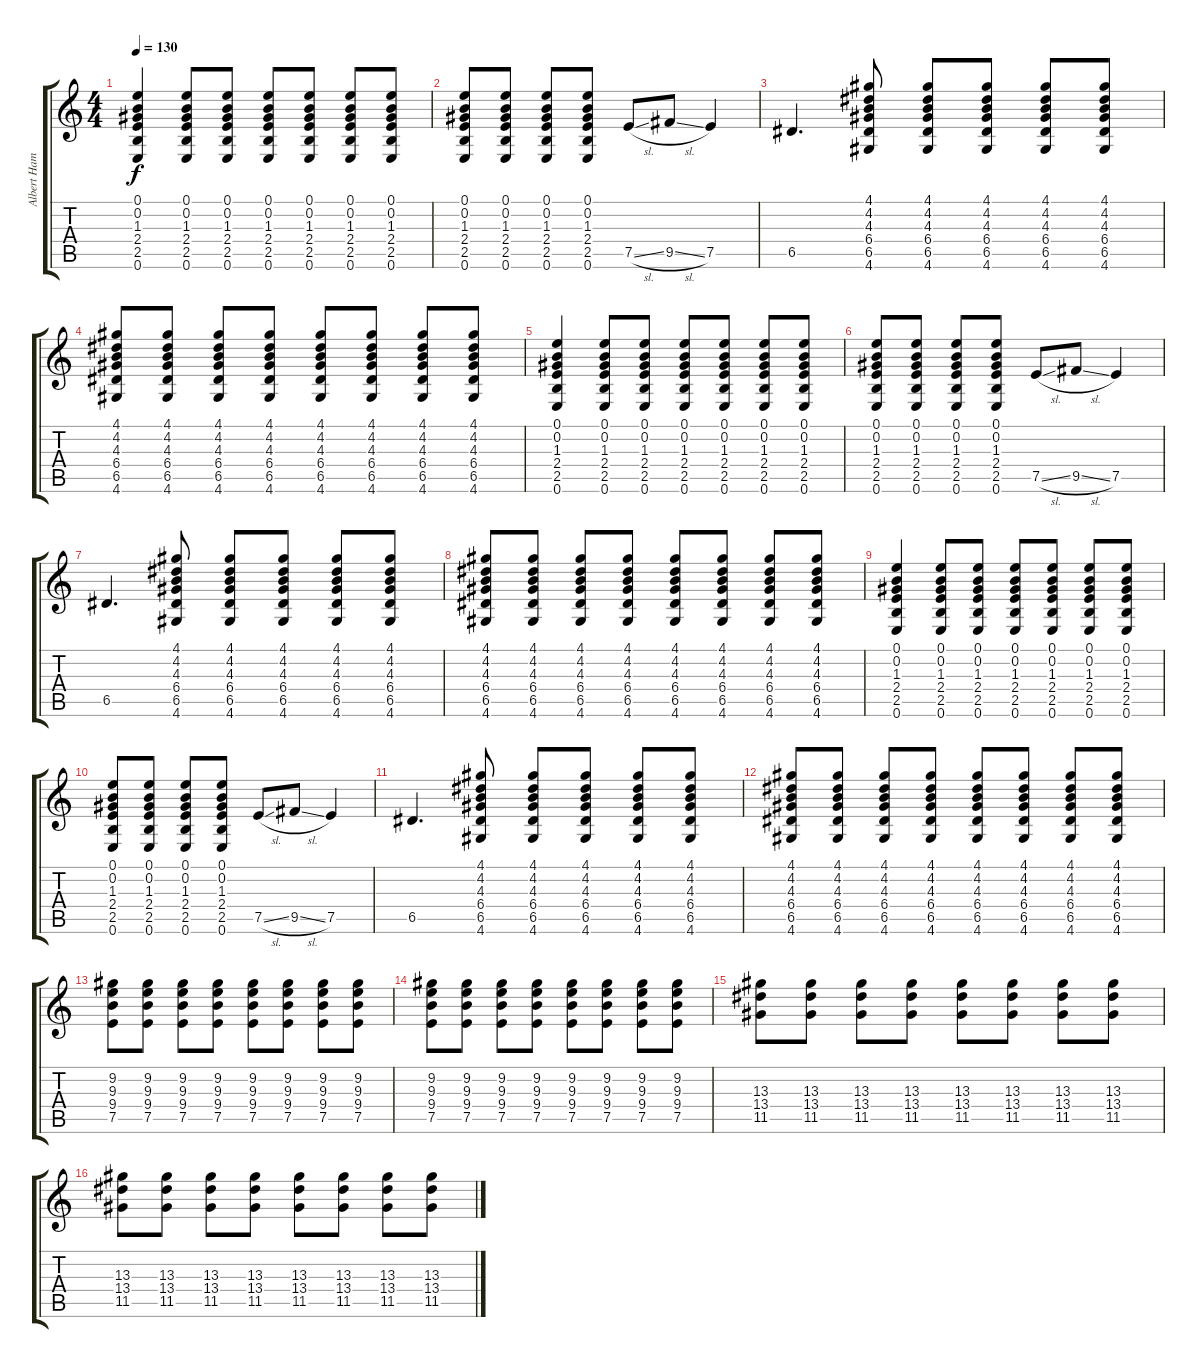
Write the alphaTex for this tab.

\track ("Albert Hammond Jr." "Albert Ham") {instrument overdrivenguitar}
\staff {score tabs}
\tuning (E4 B3 G3 D3 A2 E2) {hide}
\ts (4 4)
\tempo 130
\clef g2
\ks c
(0.1 0.2 1.3 2.4 2.5 0.6).4{dy f} (0.1 0.2 1.3 2.4 2.5 0.6).8 (0.1 0.2 1.3 2.4 2.5 0.6).8 (0.1 0.2 1.3 2.4 2.5 0.6).8 (0.1 0.2 1.3 2.4 2.5 0.6).8 (0.1 0.2 1.3 2.4 2.5 0.6).8 (0.1 0.2 1.3 2.4 2.5 0.6).8 |
(0.1 0.2 1.3 2.4 2.5 0.6).8 (0.1 0.2 1.3 2.4 2.5 0.6).8 (0.1 0.2 1.3 2.4 2.5 0.6).8 (0.1 0.2 1.3 2.4 2.5 0.6).8 7.5{sl}.8 9.5{sl}.8 7.5.4 |
6.5.4{d} (4.1 4.2 4.3 6.4 6.5 4.6).8 (4.1 4.2 4.3 6.4 6.5 4.6).8 (4.1 4.2 4.3 6.4 6.5 4.6).8 (4.1 4.2 4.3 6.4 6.5 4.6).8 (4.1 4.2 4.3 6.4 6.5 4.6).8 |
(4.1 4.2 4.3 6.4 6.5 4.6).8 (4.1 4.2 4.3 6.4 6.5 4.6).8 (4.1 4.2 4.3 6.4 6.5 4.6).8 (4.1 4.2 4.3 6.4 6.5 4.6).8 (4.1 4.2 4.3 6.4 6.5 4.6).8 (4.1 4.2 4.3 6.4 6.5 4.6).8 (4.1 4.2 4.3 6.4 6.5 4.6).8 (4.1 4.2 4.3 6.4 6.5 4.6).8 |
(0.1 0.2 1.3 2.4 2.5 0.6).4 (0.1 0.2 1.3 2.4 2.5 0.6).8 (0.1 0.2 1.3 2.4 2.5 0.6).8 (0.1 0.2 1.3 2.4 2.5 0.6).8 (0.1 0.2 1.3 2.4 2.5 0.6).8 (0.1 0.2 1.3 2.4 2.5 0.6).8 (0.1 0.2 1.3 2.4 2.5 0.6).8 |
(0.1 0.2 1.3 2.4 2.5 0.6).8 (0.1 0.2 1.3 2.4 2.5 0.6).8 (0.1 0.2 1.3 2.4 2.5 0.6).8 (0.1 0.2 1.3 2.4 2.5 0.6).8 7.5{sl}.8 9.5{sl}.8 7.5.4 |
6.5.4{d} (4.1 4.2 4.3 6.4 6.5 4.6).8 (4.1 4.2 4.3 6.4 6.5 4.6).8 (4.1 4.2 4.3 6.4 6.5 4.6).8 (4.1 4.2 4.3 6.4 6.5 4.6).8 (4.1 4.2 4.3 6.4 6.5 4.6).8 |
(4.1 4.2 4.3 6.4 6.5 4.6).8 (4.1 4.2 4.3 6.4 6.5 4.6).8 (4.1 4.2 4.3 6.4 6.5 4.6).8 (4.1 4.2 4.3 6.4 6.5 4.6).8 (4.1 4.2 4.3 6.4 6.5 4.6).8 (4.1 4.2 4.3 6.4 6.5 4.6).8 (4.1 4.2 4.3 6.4 6.5 4.6).8 (4.1 4.2 4.3 6.4 6.5 4.6).8 |
(0.1 0.2 1.3 2.4 2.5 0.6).4 (0.1 0.2 1.3 2.4 2.5 0.6).8 (0.1 0.2 1.3 2.4 2.5 0.6).8 (0.1 0.2 1.3 2.4 2.5 0.6).8 (0.1 0.2 1.3 2.4 2.5 0.6).8 (0.1 0.2 1.3 2.4 2.5 0.6).8 (0.1 0.2 1.3 2.4 2.5 0.6).8 |
(0.1 0.2 1.3 2.4 2.5 0.6).8 (0.1 0.2 1.3 2.4 2.5 0.6).8 (0.1 0.2 1.3 2.4 2.5 0.6).8 (0.1 0.2 1.3 2.4 2.5 0.6).8 7.5{sl}.8 9.5{sl}.8 7.5.4 |
6.5.4{d} (4.1 4.2 4.3 6.4 6.5 4.6).8 (4.1 4.2 4.3 6.4 6.5 4.6).8 (4.1 4.2 4.3 6.4 6.5 4.6).8 (4.1 4.2 4.3 6.4 6.5 4.6).8 (4.1 4.2 4.3 6.4 6.5 4.6).8 |
(4.1 4.2 4.3 6.4 6.5 4.6).8 (4.1 4.2 4.3 6.4 6.5 4.6).8 (4.1 4.2 4.3 6.4 6.5 4.6).8 (4.1 4.2 4.3 6.4 6.5 4.6).8 (4.1 4.2 4.3 6.4 6.5 4.6).8 (4.1 4.2 4.3 6.4 6.5 4.6).8 (4.1 4.2 4.3 6.4 6.5 4.6).8 (4.1 4.2 4.3 6.4 6.5 4.6).8 |
(9.2 9.3 9.4 7.5).8 (9.2 9.3 9.4 7.5).8 (9.2 9.3 9.4 7.5).8 (9.2 9.3 9.4 7.5).8 (9.2 9.3 9.4 7.5).8 (9.2 9.3 9.4 7.5).8 (9.2 9.3 9.4 7.5).8 (9.2 9.3 9.4 7.5).8 |
(9.2 9.3 9.4 7.5).8 (9.2 9.3 9.4 7.5).8 (9.2 9.3 9.4 7.5).8 (9.2 9.3 9.4 7.5).8 (9.2 9.3 9.4 7.5).8 (9.2 9.3 9.4 7.5).8 (9.2 9.3 9.4 7.5).8 (9.2 9.3 9.4 7.5).8 |
(13.3 13.4 11.5).8 (13.3 13.4 11.5).8 (13.3 13.4 11.5).8 (13.3 13.4 11.5).8 (13.3 13.4 11.5).8 (13.3 13.4 11.5).8 (13.3 13.4 11.5).8 (13.3 13.4 11.5).8 |
(13.3 13.4 11.5).8 (13.3 13.4 11.5).8 (13.3 13.4 11.5).8 (13.3 13.4 11.5).8 (13.3 13.4 11.5).8 (13.3 13.4 11.5).8 (13.3 13.4 11.5).8 (13.3 13.4 11.5).8
